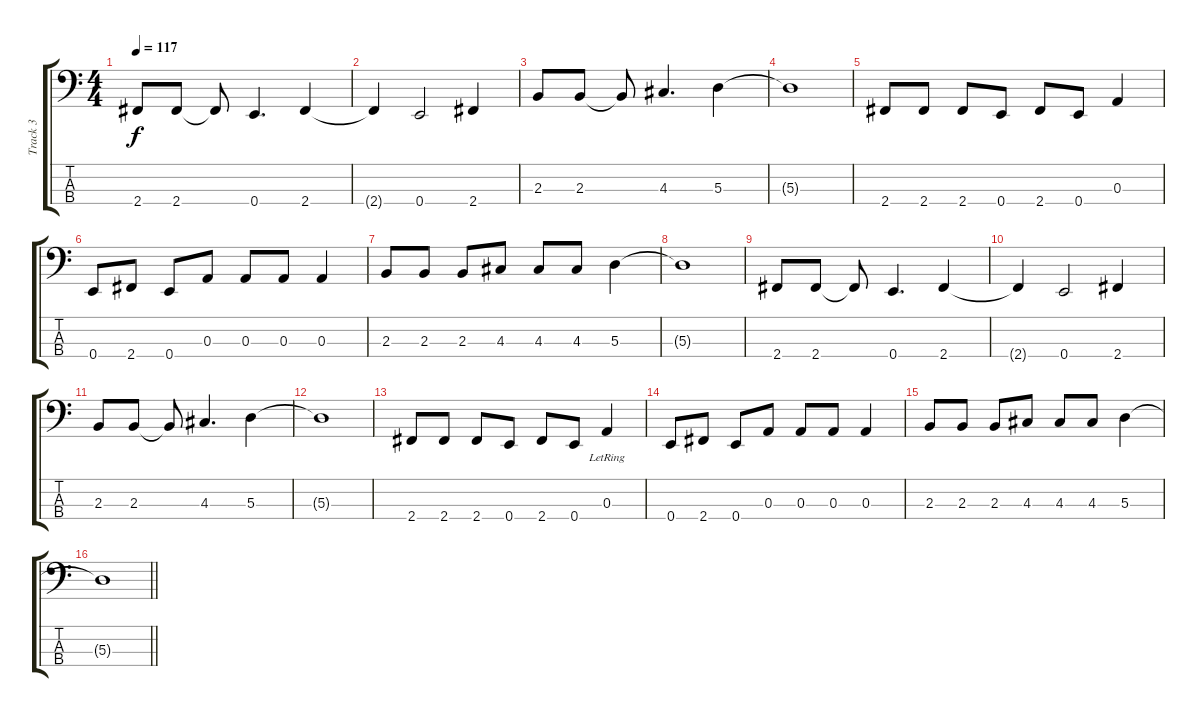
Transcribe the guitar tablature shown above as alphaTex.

\track ("Track 3" "Track 3") {instrument electricbassfinger}
\staff {score tabs}
\tuning (G2 D2 A1 E1) {hide}
\ts (4 4)
\tempo 117
\clef f4
\ks c
2.4.8{dy f volume 16} 2.4.8 2.4{t}.8 0.4.4{d} 2.4.4 |
2.4{t}.4 0.4.2 2.4.4 |
2.3.8 2.3.8 2.3{t}.8 4.3.4{d} 5.3.4 |
5.3{t}.1 |
2.4.8 2.4.8 2.4.8 0.4.8 2.4.8 0.4.8 0.3.4 |
0.4.8 2.4.8 0.4.8 0.3.8 0.3.8 0.3.8 0.3.4 |
2.3.8 2.3.8 2.3.8 4.3.8 4.3.8 4.3.8 5.3.4 |
5.3{t}.1 |
2.4.8 2.4.8 2.4{t}.8 0.4.4{d} 2.4.4 |
2.4{t}.4 0.4.2 2.4.4 |
2.3.8 2.3.8 2.3{t}.8 4.3.4{d} 5.3.4 |
5.3{t}.1 |
2.4.8 2.4.8 2.4.8 0.4.8 2.4.8 0.4.8 0.3{lr}.4 |
0.4.8 2.4.8 0.4.8 0.3.8 0.3.8 0.3.8 0.3.4 |
2.3.8 2.3.8 2.3.8 4.3.8 4.3.8 4.3.8 5.3.4 |
\barLineRight lightlight
5.3{t}.1
